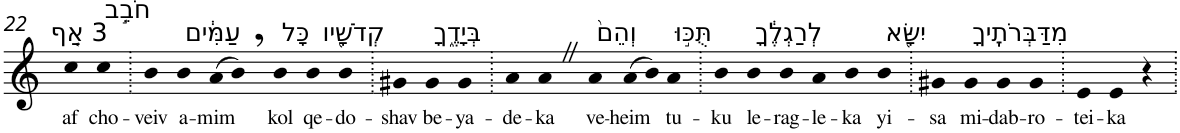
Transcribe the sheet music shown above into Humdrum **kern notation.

**kern	**text
*part1	*part1
*staff1	*staff1
*I"Piano	*
*I'Pno	*
!!LO:PB:g=z
*clefG2	*
*k[]	*
=22	=22
!LO:TX:a:t=3 אַ֚ף	!
!	!LO:LY:b
4cc	af
!LO:TX:a:t=חֹבֵ֣ב	!
!	!LO:LY:b
4cc	cho-
=23.	=23.
!	!LO:LY:b
4b	-veiv
!LO:TX:a:t=עַמִּ֔ים	!
!	!LO:LY:b
4b	a-
!	!LO:LY:b
(8a	-mim
8b,)	.
!LO:TX:a:t=כָּל	!
!	!LO:LY:b
4b	kol
!LO:TX:a:t=קְדֹשָׁ֖יו	!
!	!LO:LY:b
4b	qe-
!	!LO:LY:b
4b	-do-
=24.	=24.
!	!LO:LY:b
4g#X	-shav
!LO:TX:a:t=בְּיָדֶ֑ךָ	!
!	!LO:LY:b
4g#	be-
!	!LO:LY:b
4g#	-ya-
=25.	=25.
!	!LO:LY:b
4a	-de-
!	!LO:LY:b
4aZ	-ka
!LO:TX:a:t=וְהֵם֙	!
!	!LO:LY:b
4a	ve-
!	!LO:LY:b
(8a	-heim
8b)	.
!LO:TX:a:t=תֻּכּ֣וּ	!
!	!LO:LY:b
4a	tu-
=26.	=26.
!	!LO:LY:b
4b	-ku
!LO:TX:a:t=לְרַגְלֶ֔ךָ	!
!	!LO:LY:b
4b	le-
!	!LO:LY:b
4b	-rag-
!	!LO:LY:b
4a	-le-
!	!LO:LY:b
4b	-ka
!LO:TX:a:t=יִשָּׂ֖א	!
!	!LO:LY:b
4b	yi-
=27.	=27.
!	!LO:LY:b
4g#X	-sa
!LO:TX:a:t=מִדַּבְּרֹתֶֽיךָ	!
!	!LO:LY:b
4g#	mi-
!	!LO:LY:b
4g#	-dab-
!	!LO:LY:b
4g#	-ro-
=28.	=28.
!	!LO:LY:b
4e	-tei-
!	!LO:LY:b
4e	-ka
4r	.
=.	=.
*-	*-
